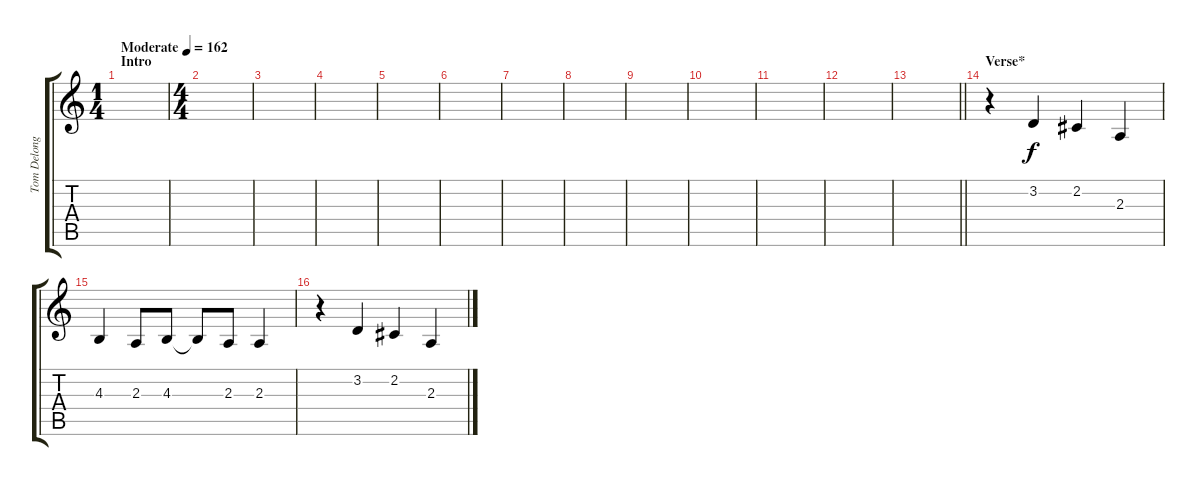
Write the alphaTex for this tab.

\track ("Tom Delonge - Vocals" "Tom Delong") {instrument altosax}
\staff {score tabs}
\tuning (E4 B3 G3 D3 A2 E2) {hide}
\ts (1 4)
\section ("" "Intro")
\tempo (162 "Moderate")
\clef g2
\ks c
|
\ts (4 4)
|
|
|
|
|
|
|
|
|
|
|
\barLineRight lightlight
|
\section ("" "Verse*")
r.4 3.2.4 2.2.4 2.3.4 |
4.3.4 2.3.8 4.3.8 4.3{t}.8 2.3.8 2.3.4 |
r.4 3.2.4 2.2.4 2.3.4
